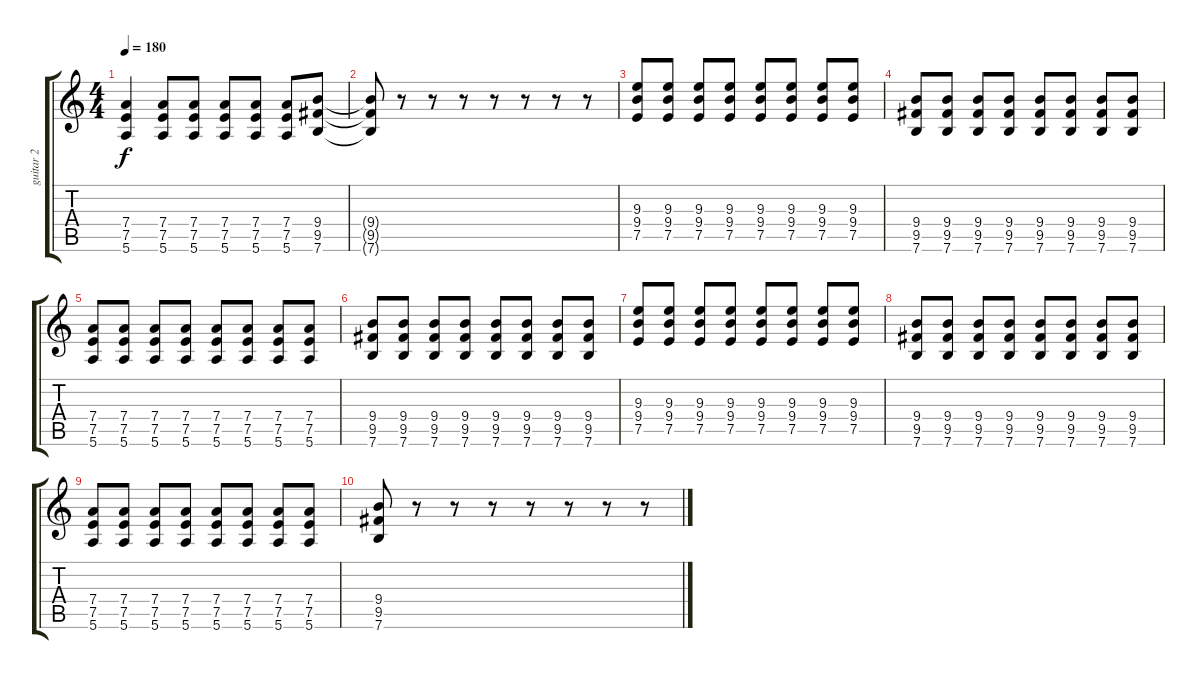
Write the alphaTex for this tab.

\track ("guitar 2 " "guitar 2 ") {instrument distortionguitar}
\staff {score tabs}
\tuning (E4 B3 G3 D3 A2 E2) {hide}
\ts (4 4)
\tempo 180
\clef g2
\ks c
(7.4 7.5 5.6).4{dy f} (7.4 7.5 5.6).8 (7.4 7.5 5.6).8 (7.4 7.5 5.6).8 (7.4 7.5 5.6).8 (7.4 7.5 5.6).8 (9.4 9.5 7.6).8 |
(9.4{t} 9.5{t} 7.6{t}).8 r.8 r.8 r.8 r.8 r.8 r.8 r.8 |
(9.3 9.4 7.5).8 (9.3 9.4 7.5).8 (9.3 9.4 7.5).8 (9.3 9.4 7.5).8 (9.3 9.4 7.5).8 (9.3 9.4 7.5).8 (9.3 9.4 7.5).8 (9.3 9.4 7.5).8 |
(9.4 9.5 7.6).8 (9.4 9.5 7.6).8 (9.4 9.5 7.6).8 (9.4 9.5 7.6).8 (9.4 9.5 7.6).8 (9.4 9.5 7.6).8 (9.4 9.5 7.6).8 (9.4 9.5 7.6).8 |
(7.4 7.5 5.6).8 (7.4 7.5 5.6).8 (7.4 7.5 5.6).8 (7.4 7.5 5.6).8 (7.4 7.5 5.6).8 (7.4 7.5 5.6).8 (7.4 7.5 5.6).8 (7.4 7.5 5.6).8 |
(9.4 9.5 7.6).8 (9.4 9.5 7.6).8 (9.4 9.5 7.6).8 (9.4 9.5 7.6).8 (9.4 9.5 7.6).8 (9.4 9.5 7.6).8 (9.4 9.5 7.6).8 (9.4 9.5 7.6).8 |
(9.3 9.4 7.5).8 (9.3 9.4 7.5).8 (9.3 9.4 7.5).8 (9.3 9.4 7.5).8 (9.3 9.4 7.5).8 (9.3 9.4 7.5).8 (9.3 9.4 7.5).8 (9.3 9.4 7.5).8 |
(9.4 9.5 7.6).8 (9.4 9.5 7.6).8 (9.4 9.5 7.6).8 (9.4 9.5 7.6).8 (9.4 9.5 7.6).8 (9.4 9.5 7.6).8 (9.4 9.5 7.6).8 (9.4 9.5 7.6).8 |
(7.4 7.5 5.6).8 (7.4 7.5 5.6).8 (7.4 7.5 5.6).8 (7.4 7.5 5.6).8 (7.4 7.5 5.6).8 (7.4 7.5 5.6).8 (7.4 7.5 5.6).8 (7.4 7.5 5.6).8 |
(9.4 9.5 7.6).8 r.8 r.8 r.8 r.8 r.8 r.8 r.8
